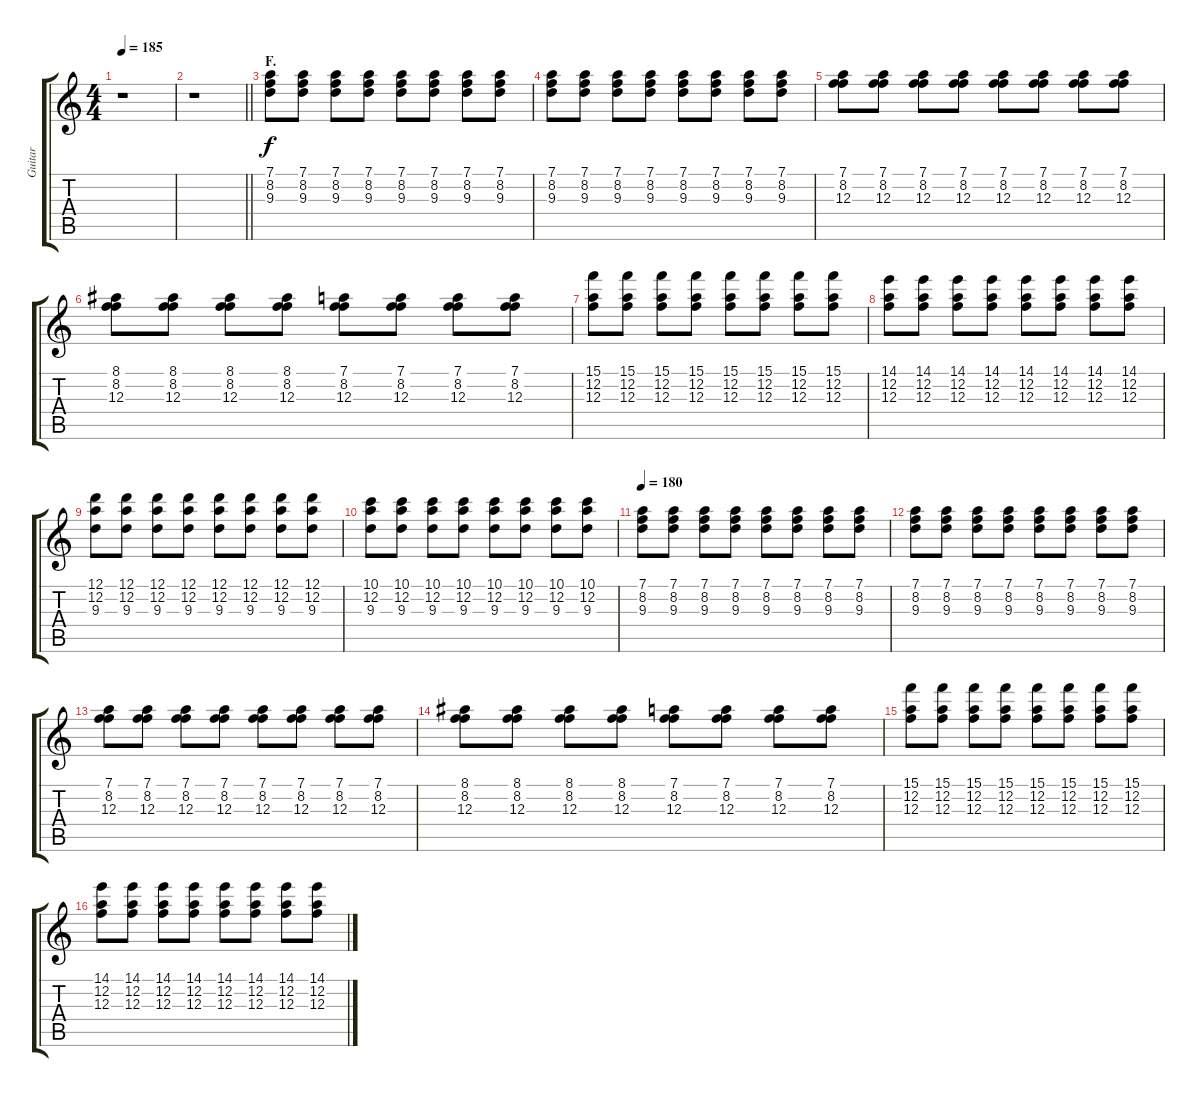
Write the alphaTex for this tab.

\track ("Guitar" "Guitar") {instrument distortionguitar}
\staff {score tabs}
\tuning (D4 A3 F3 C3 G2 D2) {hide}
\ts (4 4)
\tempo 185
\clef g2
\ks c
r.1{dy f} |
\barLineRight lightlight
r.1 |
\section ("" "F.")
(7.1 8.2 9.3).8{volume 11} (7.1 8.2 9.3).8 (7.1 8.2 9.3).8 (7.1 8.2 9.3).8 (7.1 8.2 9.3).8 (7.1 8.2 9.3).8 (7.1 8.2 9.3).8 (7.1 8.2 9.3).8 |
(7.1 8.2 9.3).8 (7.1 8.2 9.3).8 (7.1 8.2 9.3).8 (7.1 8.2 9.3).8 (7.1 8.2 9.3).8 (7.1 8.2 9.3).8 (7.1 8.2 9.3).8 (7.1 8.2 9.3).8 |
(7.1 8.2 12.3).8 (7.1 8.2 12.3).8 (7.1 8.2 12.3).8 (7.1 8.2 12.3).8 (7.1 8.2 12.3).8 (7.1 8.2 12.3).8 (7.1 8.2 12.3).8 (7.1 8.2 12.3).8 |
(8.1 8.2 12.3).8 (8.1 8.2 12.3).8 (8.1 8.2 12.3).8 (8.1 8.2 12.3).8 (7.1 8.2 12.3).8 (7.1 8.2 12.3).8 (7.1 8.2 12.3).8 (7.1 8.2 12.3).8 |
(15.1 12.2 12.3).8 (15.1 12.2 12.3).8 (15.1 12.2 12.3).8 (15.1 12.2 12.3).8 (15.1 12.2 12.3).8 (15.1 12.2 12.3).8 (15.1 12.2 12.3).8 (15.1 12.2 12.3).8 |
(14.1 12.2 12.3).8 (14.1 12.2 12.3).8 (14.1 12.2 12.3).8 (14.1 12.2 12.3).8 (14.1 12.2 12.3).8 (14.1 12.2 12.3).8 (14.1 12.2 12.3).8 (14.1 12.2 12.3).8 |
(12.1 12.2 9.3).8 (12.1 12.2 9.3).8 (12.1 12.2 9.3).8 (12.1 12.2 9.3).8 (12.1 12.2 9.3).8 (12.1 12.2 9.3).8 (12.1 12.2 9.3).8 (12.1 12.2 9.3).8 |
(10.1 12.2 9.3).8 (10.1 12.2 9.3).8 (10.1 12.2 9.3).8 (10.1 12.2 9.3).8 (10.1 12.2 9.3).8 (10.1 12.2 9.3).8 (10.1 12.2 9.3).8 (10.1 12.2 9.3).8 |
\tempo 180
(7.1 8.2 9.3).8 (7.1 8.2 9.3).8 (7.1 8.2 9.3).8 (7.1 8.2 9.3).8 (7.1 8.2 9.3).8 (7.1 8.2 9.3).8 (7.1 8.2 9.3).8 (7.1 8.2 9.3).8 |
(7.1 8.2 9.3).8 (7.1 8.2 9.3).8 (7.1 8.2 9.3).8 (7.1 8.2 9.3).8 (7.1 8.2 9.3).8 (7.1 8.2 9.3).8 (7.1 8.2 9.3).8 (7.1 8.2 9.3).8 |
(7.1 8.2 12.3).8 (7.1 8.2 12.3).8 (7.1 8.2 12.3).8 (7.1 8.2 12.3).8 (7.1 8.2 12.3).8 (7.1 8.2 12.3).8 (7.1 8.2 12.3).8 (7.1 8.2 12.3).8 |
(8.1 8.2 12.3).8 (8.1 8.2 12.3).8 (8.1 8.2 12.3).8 (8.1 8.2 12.3).8 (7.1 8.2 12.3).8 (7.1 8.2 12.3).8 (7.1 8.2 12.3).8 (7.1 8.2 12.3).8 |
(15.1 12.2 12.3).8 (15.1 12.2 12.3).8 (15.1 12.2 12.3).8 (15.1 12.2 12.3).8 (15.1 12.2 12.3).8 (15.1 12.2 12.3).8 (15.1 12.2 12.3).8 (15.1 12.2 12.3).8 |
(14.1 12.2 12.3).8 (14.1 12.2 12.3).8 (14.1 12.2 12.3).8 (14.1 12.2 12.3).8 (14.1 12.2 12.3).8 (14.1 12.2 12.3).8 (14.1 12.2 12.3).8 (14.1 12.2 12.3).8
